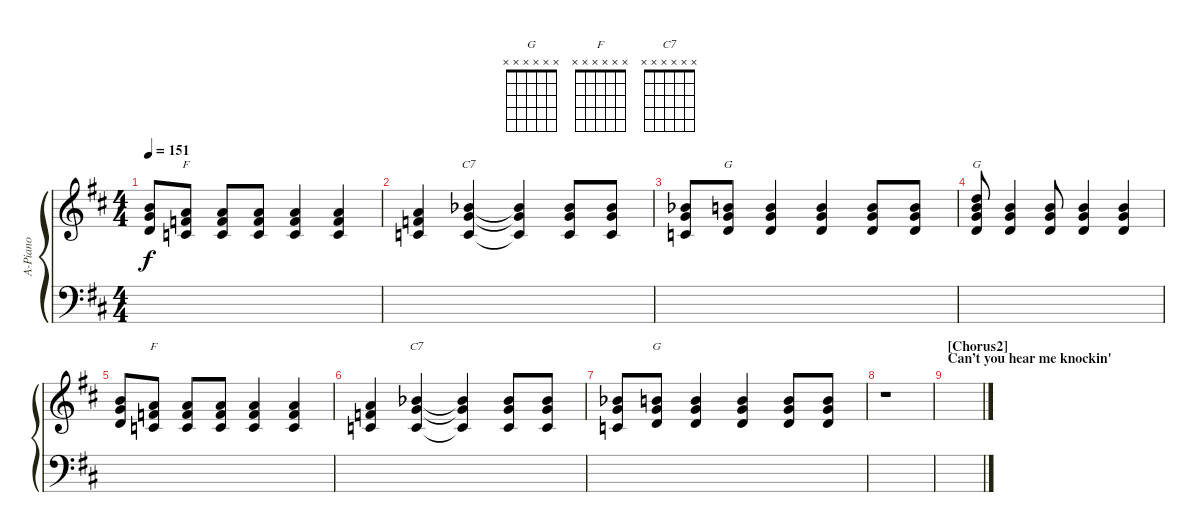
\bracketExtendMode groupsimilarinstruments
\track ("Acoustic Piano" "A-Piano") {instrument acousticgrandpiano}
\staff {score}
\tuning (E4 B3 G3 D3 A2 E2)
\chord ("G" x x x x x x)
\chord ("F" x x x x x x)
\chord ("C7" x x x x x x)
\ts (4 4)
\tempo 151
\clef g2
\ks d
(12.2{acc forcenatural} 12.3{acc forcenatural} 12.4{acc forcenatural}).8{dy f} (10.2{acc forcenatural} 10.3{acc forcenatural} 10.4{acc forcenatural}).8{ch "F"} (10.2{acc forcenatural} 10.3{acc forcenatural} 10.4{acc forcenatural}).8 (10.2{acc forcenatural} 10.3{acc forcenatural} 10.4{acc forcenatural}).8 (10.2{acc forcenatural} 10.3{acc forcenatural} 10.4{acc forcenatural}).4 (10.2{acc forcenatural} 10.3{acc forcenatural} 10.4{acc forcenatural}).4 |
(10.3{acc forcenatural} 10.4{acc forcenatural} 10.2{acc forcenatural}).4 (11.2{acc b} 12.3{acc forcenatural} 10.4{acc forcenatural}).4{ch "C7"} (11.2{t acc b} 12.3{t acc forcenatural} 10.4{t acc forcenatural}).4 (11.2{acc b} 12.3{acc forcenatural} 10.4{acc forcenatural}).8 (11.2{acc b} 12.3{acc forcenatural} 10.4{acc forcenatural}).8 |
(11.2{acc b} 12.3{acc forcenatural} 10.4{acc forcenatural}).8 (12.2{acc forcenatural} 12.3{acc forcenatural} 12.4{acc forcenatural}).8{ch "G"} (12.2{acc forcenatural} 12.3{acc forcenatural} 12.4{acc forcenatural}).4 (12.2{acc forcenatural} 12.3{acc forcenatural} 12.4{acc forcenatural}).4 (12.2{acc forcenatural} 12.3{acc forcenatural} 12.4{acc forcenatural}).8 (12.2{acc forcenatural} 12.3{acc forcenatural} 12.4{acc forcenatural}).8 |
(12.2{acc forcenatural} 12.3{acc forcenatural} 12.4{acc forcenatural} 10.1{acc forcenatural}).8{ch "G"} (12.2{acc forcenatural} 12.3{acc forcenatural} 12.4{acc forcenatural}).4 (12.2{acc forcenatural} 12.3{acc forcenatural} 12.4{acc forcenatural}).8 (12.2{acc forcenatural} 12.3{acc forcenatural} 12.4{acc forcenatural}).4 (12.2{acc forcenatural} 12.3{acc forcenatural} 12.4{acc forcenatural}).4 |
(12.2{acc forcenatural} 12.3{acc forcenatural} 12.4{acc forcenatural}).8 (10.2{acc forcenatural} 10.3{acc forcenatural} 10.4{acc forcenatural}).8{ch "F"} (10.2{acc forcenatural} 10.3{acc forcenatural} 10.4{acc forcenatural}).8 (10.2{acc forcenatural} 10.3{acc forcenatural} 10.4{acc forcenatural}).8 (10.2{acc forcenatural} 10.3{acc forcenatural} 10.4{acc forcenatural}).4 (10.2{acc forcenatural} 10.3{acc forcenatural} 10.4{acc forcenatural}).4 |
(10.3{acc forcenatural} 10.4{acc forcenatural} 10.2{acc forcenatural}).4 (11.2{acc b} 12.3{acc forcenatural} 10.4{acc forcenatural}).4{ch "C7"} (11.2{t acc b} 12.3{t acc forcenatural} 10.4{t acc forcenatural}).4 (11.2{acc b} 12.3{acc forcenatural} 10.4{acc forcenatural}).8 (11.2{acc b} 12.3{acc forcenatural} 10.4{acc forcenatural}).8 |
(11.2{acc b} 12.3{acc forcenatural} 10.4{acc forcenatural}).8 (12.2{acc forcenatural} 12.3{acc forcenatural} 12.4{acc forcenatural}).8{ch "G"} (12.2{acc forcenatural} 12.3{acc forcenatural} 12.4{acc forcenatural}).4 (12.2{acc forcenatural} 12.3{acc forcenatural} 12.4{acc forcenatural}).4 (12.2{acc forcenatural} 12.3{acc forcenatural} 12.4{acc forcenatural}).8 (12.2{acc forcenatural} 12.3{acc forcenatural} 12.4{acc forcenatural}).8 |
r.1 |
\section ("" "[Chorus2]\nCan’t you hear me knockin'\n")
|
|
|
|
|
|
|
\staff {score}
\tuning (E4 B3 G3 D3 A2 E2)
\clef f4
\ottava regular
\simile none
\ks d
|
|
|
|
|
|
|
|
|
|
|
|
|
|
|
